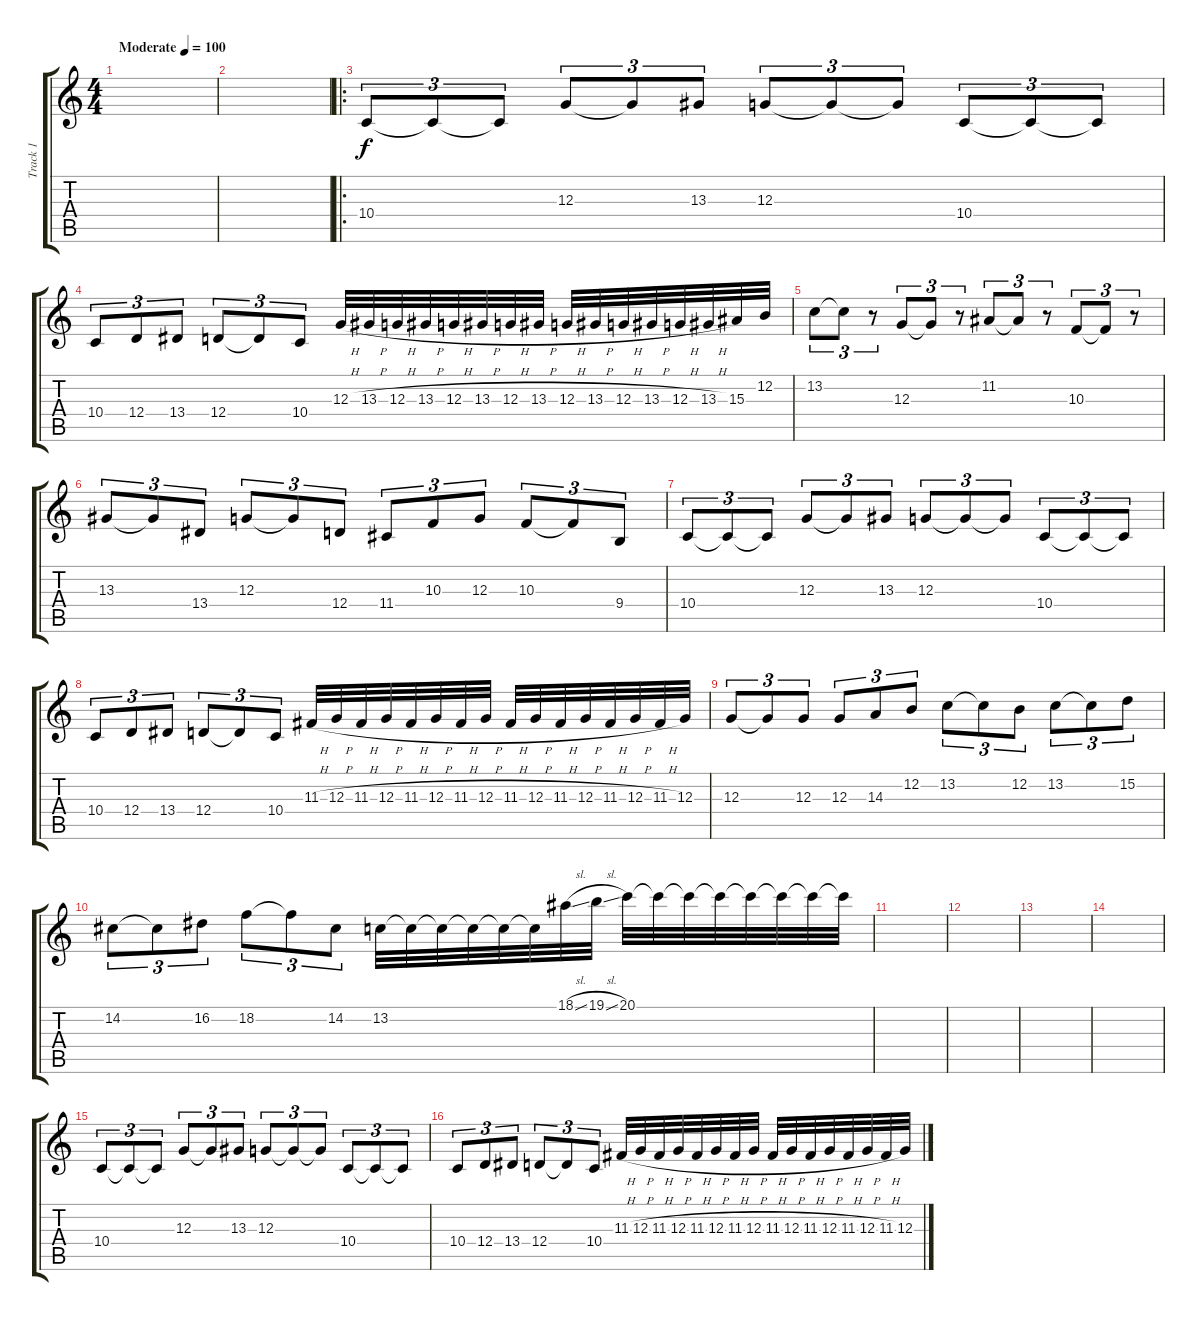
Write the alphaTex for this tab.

\track ("Track 1" "Track 1") {instrument vibraphone}
\staff {score tabs}
\tuning (E4 B3 G3 D3 A2 E2) {hide}
\ts (4 4)
\tempo (100 "Moderate")
\clef g2
\ks c
|
|
\ro
10.4.8{tu (3 2)} 10.4{t}.8{tu (3 2)} 10.4{t}.8{tu (3 2)} 12.3.8{tu (3 2)} 12.3{t}.8{tu (3 2)} 13.3.8{tu (3 2)} 12.3.8{tu (3 2)} 12.3{t}.8{tu (3 2)} 12.3{t}.8{tu (3 2)} 10.4.8{tu (3 2)} 10.4{t}.8{tu (3 2)} 10.4{t}.8{tu (3 2)} |
10.4.8{tu (3 2)} 12.4.8{tu (3 2)} 13.4.8{tu (3 2)} 12.4.8{tu (3 2)} 12.4{t}.8{tu (3 2)} 10.4.8{tu (3 2)} 12.3{h}.32 13.3{h}.32 12.3{h}.32 13.3{h}.32 12.3{h}.32 13.3{h}.32 12.3{h}.32 13.3{h}.32 12.3{h}.32 13.3{h}.32 12.3{h}.32 13.3{h}.32 12.3{h}.32 13.3{h}.32 15.3.32 12.2.32 |
13.2.8{tu (3 2)} 13.2{t}.8{tu (3 2)} r.8{tu (3 2)} 12.3.8{tu (3 2)} 12.3{t}.8{tu (3 2)} r.8{tu (3 2)} 11.2.8{tu (3 2)} 11.2{t}.8{tu (3 2)} r.8{tu (3 2)} 10.3.8{tu (3 2)} 10.3{t}.8{tu (3 2)} r.8{tu (3 2)} |
13.3.8{tu (3 2)} 13.3{t}.8{tu (3 2)} 13.4.8{tu (3 2)} 12.3.8{tu (3 2)} 12.3{t}.8{tu (3 2)} 12.4.8{tu (3 2)} 11.4.8{tu (3 2)} 10.3.8{tu (3 2)} 12.3.8{tu (3 2)} 10.3.8{tu (3 2)} 10.3{t}.8{tu (3 2)} 9.4.8{tu (3 2)} |
10.4.8{tu (3 2)} 10.4{t}.8{tu (3 2)} 10.4{t}.8{tu (3 2)} 12.3.8{tu (3 2)} 12.3{t}.8{tu (3 2)} 13.3.8{tu (3 2)} 12.3.8{tu (3 2)} 12.3{t}.8{tu (3 2)} 12.3{t}.8{tu (3 2)} 10.4.8{tu (3 2)} 10.4{t}.8{tu (3 2)} 10.4{t}.8{tu (3 2)} |
10.4.8{tu (3 2)} 12.4.8{tu (3 2)} 13.4.8{tu (3 2)} 12.4.8{tu (3 2)} 12.4{t}.8{tu (3 2)} 10.4.8{tu (3 2)} 11.3{h}.32 12.3{h}.32 11.3{h}.32 12.3{h}.32 11.3{h}.32 12.3{h}.32 11.3{h}.32 12.3{h}.32 11.3{h}.32 12.3{h}.32 11.3{h}.32 12.3{h}.32 11.3{h}.32 12.3{h}.32 11.3{h}.32 12.3.32 |
12.3.8{tu (3 2)} 12.3{t}.8{tu (3 2)} 12.3.8{tu (3 2)} 12.3.8{tu (3 2)} 14.3.8{tu (3 2)} 12.2.8{tu (3 2)} 13.2.8{tu (3 2)} 13.2{t}.8{tu (3 2)} 12.2.8{tu (3 2)} 13.2.8{tu (3 2)} 13.2{t}.8{tu (3 2)} 15.2.8{tu (3 2)} |
14.2.8{tu (3 2)} 14.2{t}.8{tu (3 2)} 16.2.8{tu (3 2)} 18.2.8{tu (3 2)} 18.2{t}.8{tu (3 2)} 14.2.8{tu (3 2)} 13.2.32 13.2{t}.32 13.2{t}.32 13.2{t}.32 13.2{t}.32 13.2{t}.32 18.1{sl}.32 19.1{sl}.32 20.1.32 20.1{t}.32 20.1{t}.32 20.1{t}.32 20.1{t}.32 20.1{t}.32 20.1{t}.32 20.1{t}.32 |
|
|
|
|
10.4.8{tu (3 2)} 10.4{t}.8{tu (3 2)} 10.4{t}.8{tu (3 2)} 12.3.8{tu (3 2)} 12.3{t}.8{tu (3 2)} 13.3.8{tu (3 2)} 12.3.8{tu (3 2)} 12.3{t}.8{tu (3 2)} 12.3{t}.8{tu (3 2)} 10.4.8{tu (3 2)} 10.4{t}.8{tu (3 2)} 10.4{t}.8{tu (3 2)} |
10.4.8{tu (3 2)} 12.4.8{tu (3 2)} 13.4.8{tu (3 2)} 12.4.8{tu (3 2)} 12.4{t}.8{tu (3 2)} 10.4.8{tu (3 2)} 11.3{h}.32 12.3{h}.32 11.3{h}.32 12.3{h}.32 11.3{h}.32 12.3{h}.32 11.3{h}.32 12.3{h}.32 11.3{h}.32 12.3{h}.32 11.3{h}.32 12.3{h}.32 11.3{h}.32 12.3{h}.32 11.3{h}.32 12.3.32
